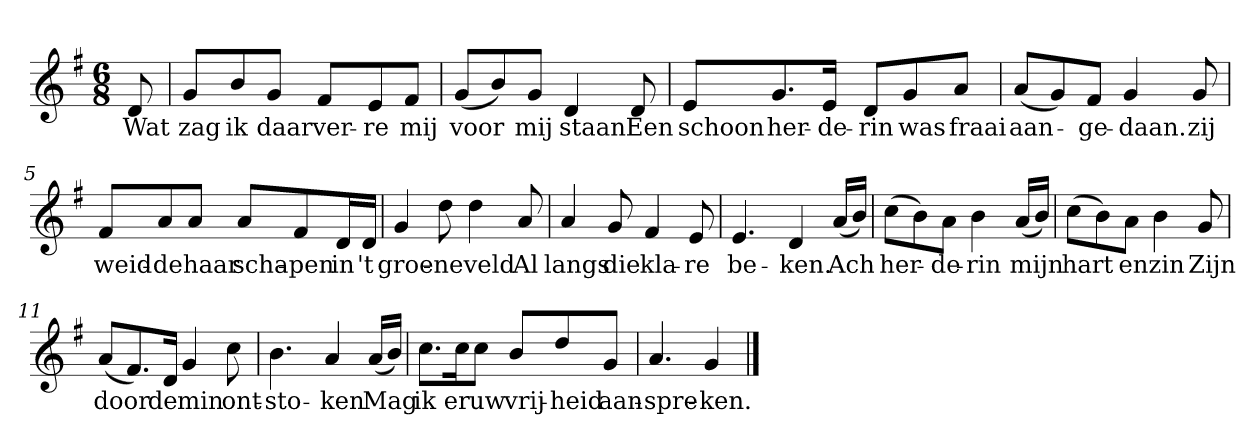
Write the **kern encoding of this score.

**kern	**text
*part1	*part1
*staff1	*staff1
*clefG2	*
*k[f#]	*
*G:	*
*M6/8	*
*MM120	*
=	=
8d	Wat
=1	=1
8g/L	zag
8b/	ik
8g/J	daar
8f#/L	ver-
8e/	-re
8f#/J	mij
=2	=2
(8g/L	voor
8b/)	.
8g/J	mij
4d	staan
8d	Een
=3	=3
8e/L	schoon
8.g/	her-
16e/Jk	-de-
8d/L	-rin
8g/	was
8a/J	fraai
=4	=4
(8a/L	aan-
8g/)	.
8f#/J	-ge-
4g	-daan.
8g	zij
=5	=5
8f#/L	weid-
8a/	-de
8a/J	haar
8a/L	scha-
8f#/	-pen
16d/L	in
16d/JJ	't
=6	=6
4g	groe-
8dd	-ne
4dd	veld
8a	Al
=7	=7
4a	langs
8g	die
4f#	kla-
8e	-re
=8	=8
4.e	be-
4d	-ken.
(16a/LL	Ach
16b/JJ)	.
=9	=9
(8cc\L	her-
8b\)	.
8a\J	-de-
4b	-rin
(16a/LL	mijn
16b/JJ)	.
=10	=10
(8cc\L	hart
8b\)	.
8a\J	en
4b	zin
8g	Zijn
=11	=11
(8a/L	door
8.f#/)	.
16d/Jk	de
4g	min
8cc	ont-
=12	=12
4.b	-sto-
4a	-ken
(16a/LL	Mag
16b/JJ)	.
=13	=13
8.cc\L	ik
16cc\K	er
8cc\J	uw
8b/L	vrij-
8dd/	-heid
8g/J	aan-
=14	=14
4.a	-spre-
4g	-ken.
==	==
*-	*-
